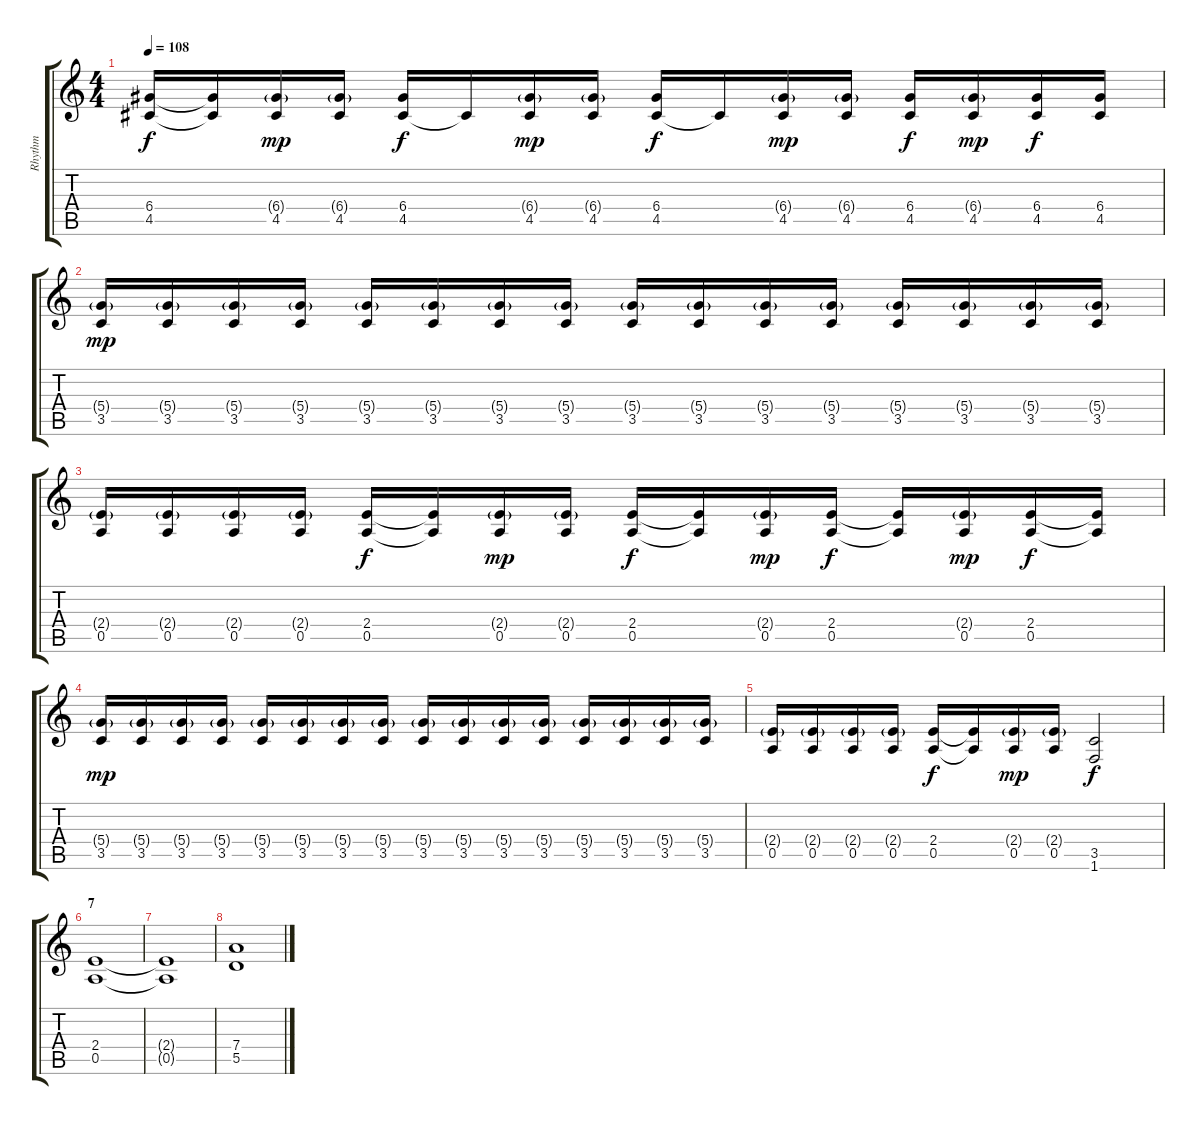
\track ("Rhythm" "Rhythm") {instrument distortionguitar}
\staff {score tabs}
\tuning (E4 B3 G3 D3 A2 E2) {hide}
\ts (4 4)
\tempo 108
\clef g2
\ks c
(6.4 4.5).16{dy f} (6.4{t} 4.5{t}).16 (6.4{g} 4.5).16{dy mp} (6.4{g} 4.5).16 (6.4 4.5).16{dy f} 4.5{t}.16 (6.4{g} 4.5).16{dy mp} (6.4{g} 4.5).16 (6.4 4.5).16{dy f} 4.5{t}.16 (6.4{g} 4.5).16{dy mp} (6.4{g} 4.5).16 (6.4 4.5).16{dy f} (6.4{g} 4.5).16{dy mp} (6.4 4.5).16{dy f} (6.4 4.5).16 |
(5.4{g} 3.5).16{dy mp} (5.4{g} 3.5).16 (5.4{g} 3.5).16 (5.4{g} 3.5).16 (5.4{g} 3.5).16 (5.4{g} 3.5).16 (5.4{g} 3.5).16 (5.4{g} 3.5).16 (5.4{g} 3.5).16 (5.4{g} 3.5).16 (5.4{g} 3.5).16 (5.4{g} 3.5).16 (5.4{g} 3.5).16 (5.4{g} 3.5).16 (5.4{g} 3.5).16 (5.4{g} 3.5).16 |
(2.4{g} 0.5).16 (2.4{g} 0.5).16 (2.4{g} 0.5).16 (2.4{g} 0.5).16 (2.4 0.5).16{dy f} (2.4{t} 0.5{t}).16 (2.4{g} 0.5).16{dy mp} (2.4{g} 0.5).16 (2.4 0.5).16{dy f} (2.4{t} 0.5{t}).16 (2.4{g} 0.5).16{dy mp} (2.4 0.5).16{dy f} (2.4{t} 0.5{t}).16 (2.4{g} 0.5).16{dy mp} (2.4 0.5).16{dy f} (2.4{t} 0.5{t}).16 |
(5.4{g} 3.5).16{dy mp} (5.4{g} 3.5).16 (5.4{g} 3.5).16 (5.4{g} 3.5).16 (5.4{g} 3.5).16 (5.4{g} 3.5).16 (5.4{g} 3.5).16 (5.4{g} 3.5).16 (5.4{g} 3.5).16 (5.4{g} 3.5).16 (5.4{g} 3.5).16 (5.4{g} 3.5).16 (5.4{g} 3.5).16 (5.4{g} 3.5).16 (5.4{g} 3.5).16 (5.4{g} 3.5).16 |
(2.4{g} 0.5).16 (2.4{g} 0.5).16 (2.4{g} 0.5).16 (2.4{g} 0.5).16 (2.4 0.5).16{dy f} (2.4{t} 0.5{t}).16 (2.4{g} 0.5).16{dy mp} (2.4{g} 0.5).16 (3.5 1.6).2{dy f} |
\section ("" "7")
(2.4 0.5).1 |
(2.4{t} 0.5{t}).1 |
(7.4 5.5).1
